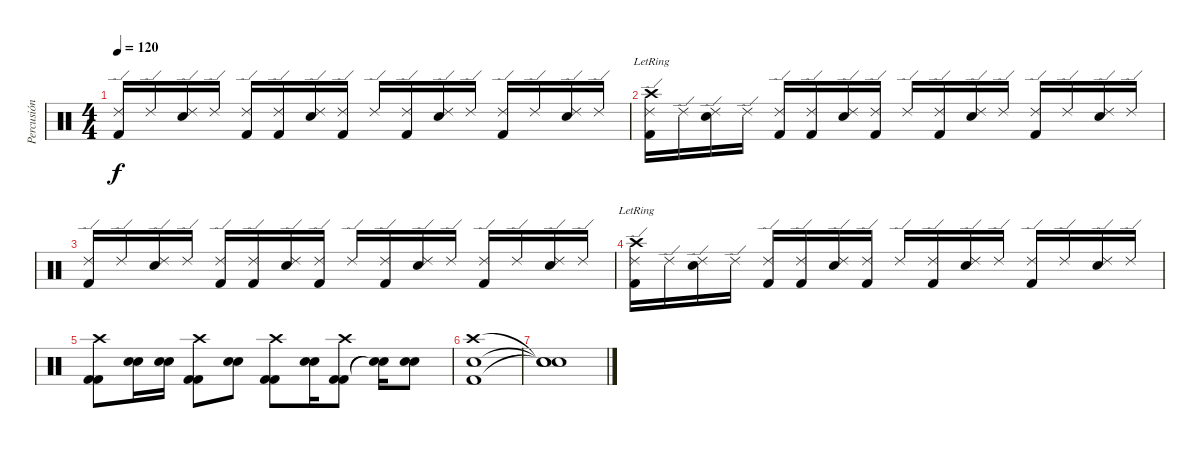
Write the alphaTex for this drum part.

\track ("Percusión" "Percusión") {instrument percussion}
\staff {score}
\articulation defaults
\ts (4 4)
\tempo 120
\clef neutral
\ks c
("Kick (hit) 2" "Ride (edge) 2").16{dy f} "Ride (edge) 2".16 ("Snare (hit) 2" "Ride (edge) 2").16 "Ride (edge) 2".16 ("Kick (hit) 2" "Ride (edge) 2").16 ("Kick (hit) 2" "Ride (edge) 2").16 ("Snare (hit) 2" "Ride (edge) 2").16 ("Kick (hit) 2" "Ride (edge) 2").16 "Ride (edge) 2".16 ("Kick (hit) 2" "Ride (edge) 2").16 ("Snare (hit) 2" "Ride (edge) 2").16 "Ride (edge) 2".16 ("Kick (hit) 2" "Ride (edge) 2").16 "Ride (edge) 2".16 ("Snare (hit) 2" "Ride (edge) 2").16 "Ride (edge) 2".16 |
("Kick (hit) 2" "Ride (edge) 2" "Crash high (hit)"{lr}).16 "Ride (edge) 2".16 ("Snare (hit) 2" "Ride (edge) 2").16 "Ride (edge) 2".16 ("Kick (hit) 2" "Ride (edge) 2").16 ("Kick (hit) 2" "Ride (edge) 2").16 ("Snare (hit) 2" "Ride (edge) 2").16 ("Kick (hit) 2" "Ride (edge) 2").16 "Ride (edge) 2".16 ("Kick (hit) 2" "Ride (edge) 2").16 ("Snare (hit) 2" "Ride (edge) 2").16 "Ride (edge) 2".16 ("Kick (hit) 2" "Ride (edge) 2").16 "Ride (edge) 2".16 ("Snare (hit) 2" "Ride (edge) 2").16 "Ride (edge) 2".16 |
("Kick (hit) 2" "Ride (edge) 2").16 "Ride (edge) 2".16 ("Snare (hit) 2" "Ride (edge) 2").16 "Ride (edge) 2".16 ("Kick (hit) 2" "Ride (edge) 2").16 ("Kick (hit) 2" "Ride (edge) 2").16 ("Snare (hit) 2" "Ride (edge) 2").16 ("Kick (hit) 2" "Ride (edge) 2").16 "Ride (edge) 2".16 ("Kick (hit) 2" "Ride (edge) 2").16 ("Snare (hit) 2" "Ride (edge) 2").16 "Ride (edge) 2".16 ("Kick (hit) 2" "Ride (edge) 2").16 "Ride (edge) 2".16 ("Snare (hit) 2" "Ride (edge) 2").16 "Ride (edge) 2".16 |
("Kick (hit) 2" "Ride (edge) 2" "Crash high (hit)"{lr}).16 "Ride (edge) 2".16 ("Snare (hit) 2" "Ride (edge) 2").16 "Ride (edge) 2".16 ("Kick (hit) 2" "Ride (edge) 2").16 ("Kick (hit) 2" "Ride (edge) 2").16 ("Snare (hit) 2" "Ride (edge) 2").16 ("Kick (hit) 2" "Ride (edge) 2").16 "Ride (edge) 2".16 ("Kick (hit) 2" "Ride (edge) 2").16 ("Snare (hit) 2" "Ride (edge) 2").16 "Ride (edge) 2".16 ("Kick (hit) 2" "Ride (edge) 2").16 "Ride (edge) 2".16 ("Snare (hit) 2" "Ride (edge) 2").16 "Ride (edge) 2".16 |
("Kick (hit) 2" "Kick (hit) 2" "Crash high (hit)").8 ("Snare (hit) 2" "Snare (hit) 2").16 ("Snare (hit) 2" "Snare (hit) 2").16 ("Kick (hit) 2" "Kick (hit) 2" "Crash high (hit)").8 ("Snare (hit) 2" "Snare (hit) 2").8 ("Kick (hit) 2" "Kick (hit) 2" "Crash high (hit)").8 ("Snare (hit) 2" "Snare (hit) 2").16 ("Kick (hit) 2" "Kick (hit) 2" "Crash high (hit)").8 ("Snare (hit)"{t} "Snare (hit)"{t}).16 ("Snare (hit) 2" "Snare (hit) 2").8 |
("Crash high (hit)" "Kick (hit) 2" "Snare (hit) 2").1 |
("Snare (hit)"{t} "Snare (hit)"{t} "Snare (hit)"{t}).1
